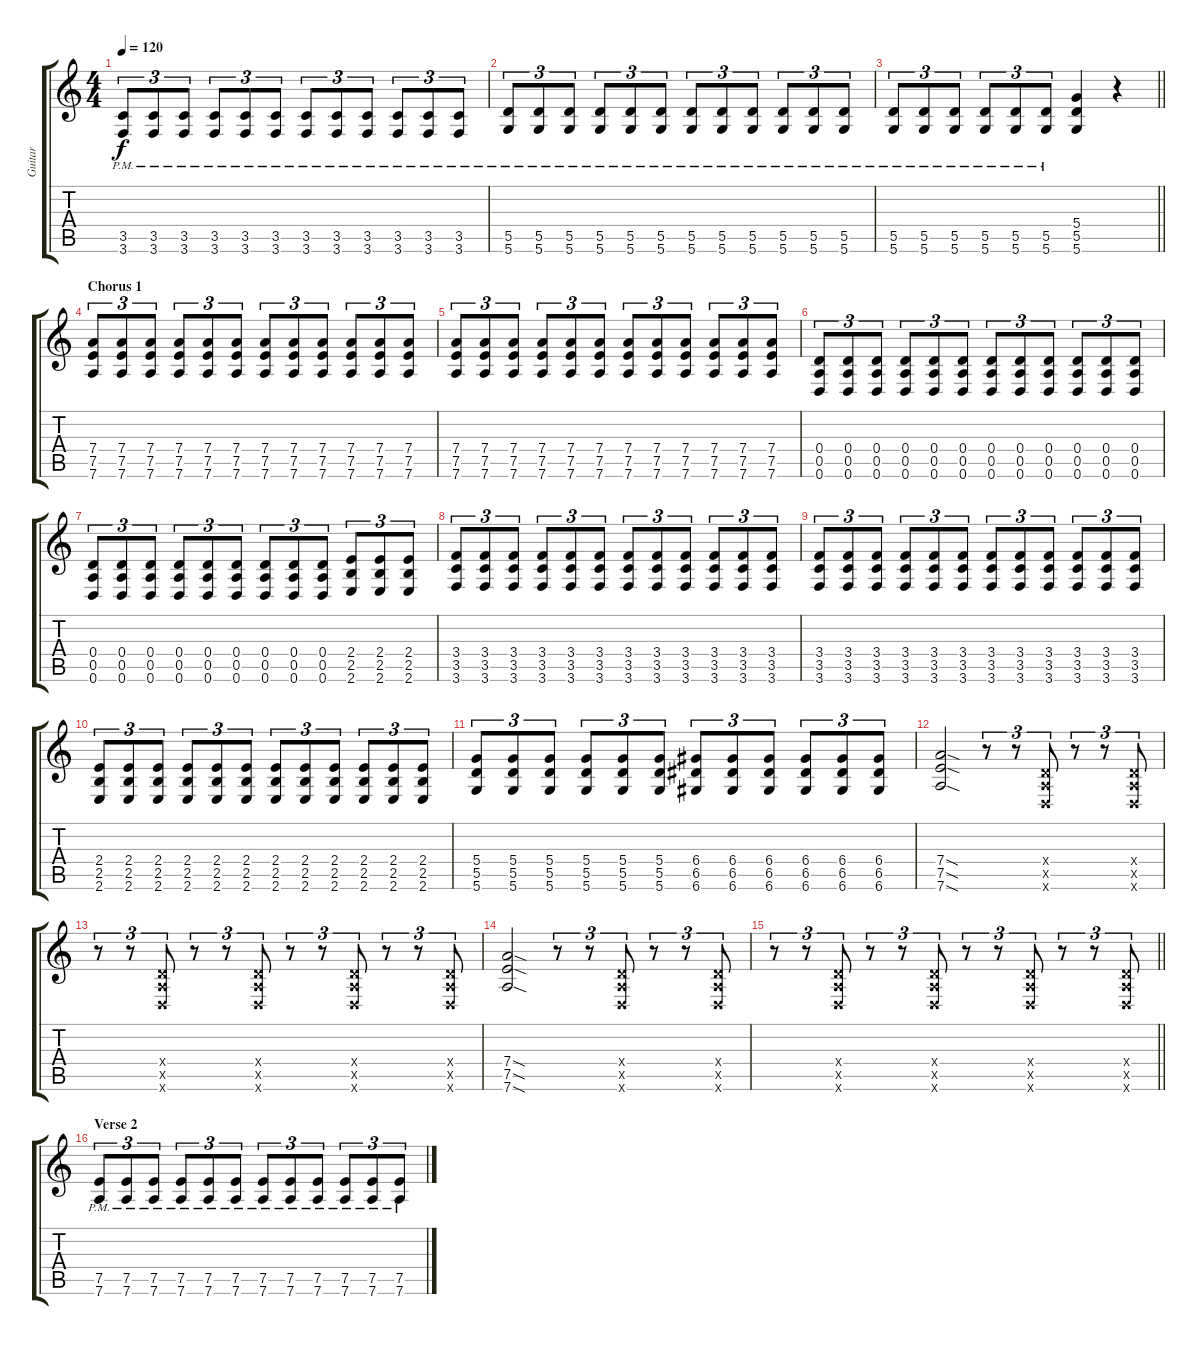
\track ("Guitar" "Guitar") {instrument distortionguitar}
\staff {score tabs}
\tuning (E4 B3 G3 D3 A2 D2) {hide}
\ts (4 4)
\tempo 120
\clef g2
\ks c
(3.5{pm} 3.6{pm}).8{tu (3 2) dy f} (3.5{pm} 3.6{pm}).8{tu (3 2)} (3.5{pm} 3.6{pm}).8{tu (3 2)} (3.5{pm} 3.6{pm}).8{tu (3 2)} (3.5{pm} 3.6{pm}).8{tu (3 2)} (3.5{pm} 3.6{pm}).8{tu (3 2)} (3.5{pm} 3.6{pm}).8{tu (3 2)} (3.5{pm} 3.6{pm}).8{tu (3 2)} (3.5{pm} 3.6{pm}).8{tu (3 2)} (3.5{pm} 3.6{pm}).8{tu (3 2)} (3.5{pm} 3.6{pm}).8{tu (3 2)} (3.5{pm} 3.6{pm}).8{tu (3 2)} |
(5.5{pm} 5.6{pm}).8{tu (3 2)} (5.5{pm} 5.6{pm}).8{tu (3 2)} (5.5{pm} 5.6{pm}).8{tu (3 2)} (5.5{pm} 5.6{pm}).8{tu (3 2)} (5.5{pm} 5.6{pm}).8{tu (3 2)} (5.5{pm} 5.6{pm}).8{tu (3 2)} (5.5{pm} 5.6{pm}).8{tu (3 2)} (5.5{pm} 5.6{pm}).8{tu (3 2)} (5.5{pm} 5.6{pm}).8{tu (3 2)} (5.5{pm} 5.6{pm}).8{tu (3 2)} (5.5{pm} 5.6{pm}).8{tu (3 2)} (5.5{pm} 5.6{pm}).8{tu (3 2)} |
\barLineRight lightlight
(5.5{pm} 5.6{pm}).8{tu (3 2)} (5.5{pm} 5.6{pm}).8{tu (3 2)} (5.5{pm} 5.6{pm}).8{tu (3 2)} (5.5{pm} 5.6{pm}).8{tu (3 2)} (5.5{pm} 5.6{pm}).8{tu (3 2)} (5.5{pm} 5.6{pm}).8{tu (3 2)} (5.4 5.5 5.6).4 r.4 |
\section ("" "Chorus 1")
(7.4 7.5 7.6).8{tu (3 2)} (7.4 7.5 7.6).8{tu (3 2)} (7.4 7.5 7.6).8{tu (3 2)} (7.4 7.5 7.6).8{tu (3 2)} (7.4 7.5 7.6).8{tu (3 2)} (7.4 7.5 7.6).8{tu (3 2)} (7.4 7.5 7.6).8{tu (3 2)} (7.4 7.5 7.6).8{tu (3 2)} (7.4 7.5 7.6).8{tu (3 2)} (7.4 7.5 7.6).8{tu (3 2)} (7.4 7.5 7.6).8{tu (3 2)} (7.4 7.5 7.6).8{tu (3 2)} |
(7.4 7.5 7.6).8{tu (3 2)} (7.4 7.5 7.6).8{tu (3 2)} (7.4 7.5 7.6).8{tu (3 2)} (7.4 7.5 7.6).8{tu (3 2)} (7.4 7.5 7.6).8{tu (3 2)} (7.4 7.5 7.6).8{tu (3 2)} (7.4 7.5 7.6).8{tu (3 2)} (7.4 7.5 7.6).8{tu (3 2)} (7.4 7.5 7.6).8{tu (3 2)} (7.4 7.5 7.6).8{tu (3 2)} (7.4 7.5 7.6).8{tu (3 2)} (7.4 7.5 7.6).8{tu (3 2)} |
(0.4 0.5 0.6).8{tu (3 2)} (0.4 0.5 0.6).8{tu (3 2)} (0.4 0.5 0.6).8{tu (3 2)} (0.4 0.5 0.6).8{tu (3 2)} (0.4 0.5 0.6).8{tu (3 2)} (0.4 0.5 0.6).8{tu (3 2)} (0.4 0.5 0.6).8{tu (3 2)} (0.4 0.5 0.6).8{tu (3 2)} (0.4 0.5 0.6).8{tu (3 2)} (0.4 0.5 0.6).8{tu (3 2)} (0.4 0.5 0.6).8{tu (3 2)} (0.4 0.5 0.6).8{tu (3 2)} |
(0.4 0.5 0.6).8{tu (3 2)} (0.4 0.5 0.6).8{tu (3 2)} (0.4 0.5 0.6).8{tu (3 2)} (0.4 0.5 0.6).8{tu (3 2)} (0.4 0.5 0.6).8{tu (3 2)} (0.4 0.5 0.6).8{tu (3 2)} (0.4 0.5 0.6).8{tu (3 2)} (0.4 0.5 0.6).8{tu (3 2)} (0.4 0.5 0.6).8{tu (3 2)} (2.4 2.5 2.6).8{tu (3 2)} (2.4 2.5 2.6).8{tu (3 2)} (2.4 2.5 2.6).8{tu (3 2)} |
(3.4 3.5 3.6).8{tu (3 2)} (3.4 3.5 3.6).8{tu (3 2)} (3.4 3.5 3.6).8{tu (3 2)} (3.4 3.5 3.6).8{tu (3 2)} (3.4 3.5 3.6).8{tu (3 2)} (3.4 3.5 3.6).8{tu (3 2)} (3.4 3.5 3.6).8{tu (3 2)} (3.4 3.5 3.6).8{tu (3 2)} (3.4 3.5 3.6).8{tu (3 2)} (3.4 3.5 3.6).8{tu (3 2)} (3.4 3.5 3.6).8{tu (3 2)} (3.4 3.5 3.6).8{tu (3 2)} |
(3.4 3.5 3.6).8{tu (3 2)} (3.4 3.5 3.6).8{tu (3 2)} (3.4 3.5 3.6).8{tu (3 2)} (3.4 3.5 3.6).8{tu (3 2)} (3.4 3.5 3.6).8{tu (3 2)} (3.4 3.5 3.6).8{tu (3 2)} (3.4 3.5 3.6).8{tu (3 2)} (3.4 3.5 3.6).8{tu (3 2)} (3.4 3.5 3.6).8{tu (3 2)} (3.4 3.5 3.6).8{tu (3 2)} (3.4 3.5 3.6).8{tu (3 2)} (3.4 3.5 3.6).8{tu (3 2)} |
(2.4 2.5 2.6).8{tu (3 2)} (2.4 2.5 2.6).8{tu (3 2)} (2.4 2.5 2.6).8{tu (3 2)} (2.4 2.5 2.6).8{tu (3 2)} (2.4 2.5 2.6).8{tu (3 2)} (2.4 2.5 2.6).8{tu (3 2)} (2.4 2.5 2.6).8{tu (3 2)} (2.4 2.5 2.6).8{tu (3 2)} (2.4 2.5 2.6).8{tu (3 2)} (2.4 2.5 2.6).8{tu (3 2)} (2.4 2.5 2.6).8{tu (3 2)} (2.4 2.5 2.6).8{tu (3 2)} |
(5.4 5.5 5.6).8{tu (3 2)} (5.4 5.5 5.6).8{tu (3 2)} (5.4 5.5 5.6).8{tu (3 2)} (5.4 5.5 5.6).8{tu (3 2)} (5.4 5.5 5.6).8{tu (3 2)} (5.4 5.5 5.6).8{tu (3 2)} (6.4 6.5 6.6).8{tu (3 2)} (6.4 6.5 6.6).8{tu (3 2)} (6.4 6.5 6.6).8{tu (3 2)} (6.4 6.5 6.6).8{tu (3 2)} (6.4 6.5 6.6).8{tu (3 2)} (6.4 6.5 6.6).8{tu (3 2)} |
(7.4{sod} 7.5{sod} 7.6{sod}).2 r.8{tu (3 2)} r.8{tu (3 2)} (0.4{x} 0.5{x} 0.6{x}).8{tu (3 2)} r.8{tu (3 2)} r.8{tu (3 2)} (0.4{x} 0.5{x} 0.6{x}).8{tu (3 2)} |
r.8{tu (3 2)} r.8{tu (3 2)} (0.4{x} 0.5{x} 0.6{x}).8{tu (3 2)} r.8{tu (3 2)} r.8{tu (3 2)} (0.4{x} 0.5{x} 0.6{x}).8{tu (3 2)} r.8{tu (3 2)} r.8{tu (3 2)} (0.4{x} 0.5{x} 0.6{x}).8{tu (3 2)} r.8{tu (3 2)} r.8{tu (3 2)} (0.4{x} 0.5{x} 0.6{x}).8{tu (3 2)} |
(7.4{sod} 7.5{sod} 7.6{sod}).2 r.8{tu (3 2)} r.8{tu (3 2)} (0.4{x} 0.5{x} 0.6{x}).8{tu (3 2)} r.8{tu (3 2)} r.8{tu (3 2)} (0.4{x} 0.5{x} 0.6{x}).8{tu (3 2)} |
\barLineRight lightlight
r.8{tu (3 2)} r.8{tu (3 2)} (0.4{x} 0.5{x} 0.6{x}).8{tu (3 2)} r.8{tu (3 2)} r.8{tu (3 2)} (0.4{x} 0.5{x} 0.6{x}).8{tu (3 2)} r.8{tu (3 2)} r.8{tu (3 2)} (0.4{x} 0.5{x} 0.6{x}).8{tu (3 2)} r.8{tu (3 2)} r.8{tu (3 2)} (0.4{x} 0.5{x} 0.6{x}).8{tu (3 2)} |
\section ("" "Verse 2")
(7.5{pm} 7.6{pm}).8{tu (3 2)} (7.5{pm} 7.6{pm}).8{tu (3 2)} (7.5{pm} 7.6{pm}).8{tu (3 2)} (7.5{pm} 7.6{pm}).8{tu (3 2)} (7.5{pm} 7.6{pm}).8{tu (3 2)} (7.5{pm} 7.6{pm}).8{tu (3 2)} (7.5{pm} 7.6{pm}).8{tu (3 2)} (7.5{pm} 7.6{pm}).8{tu (3 2)} (7.5{pm} 7.6{pm}).8{tu (3 2)} (7.5{pm} 7.6{pm}).8{tu (3 2)} (7.5{pm} 7.6{pm}).8{tu (3 2)} (7.5{pm} 7.6{pm}).8{tu (3 2)}
